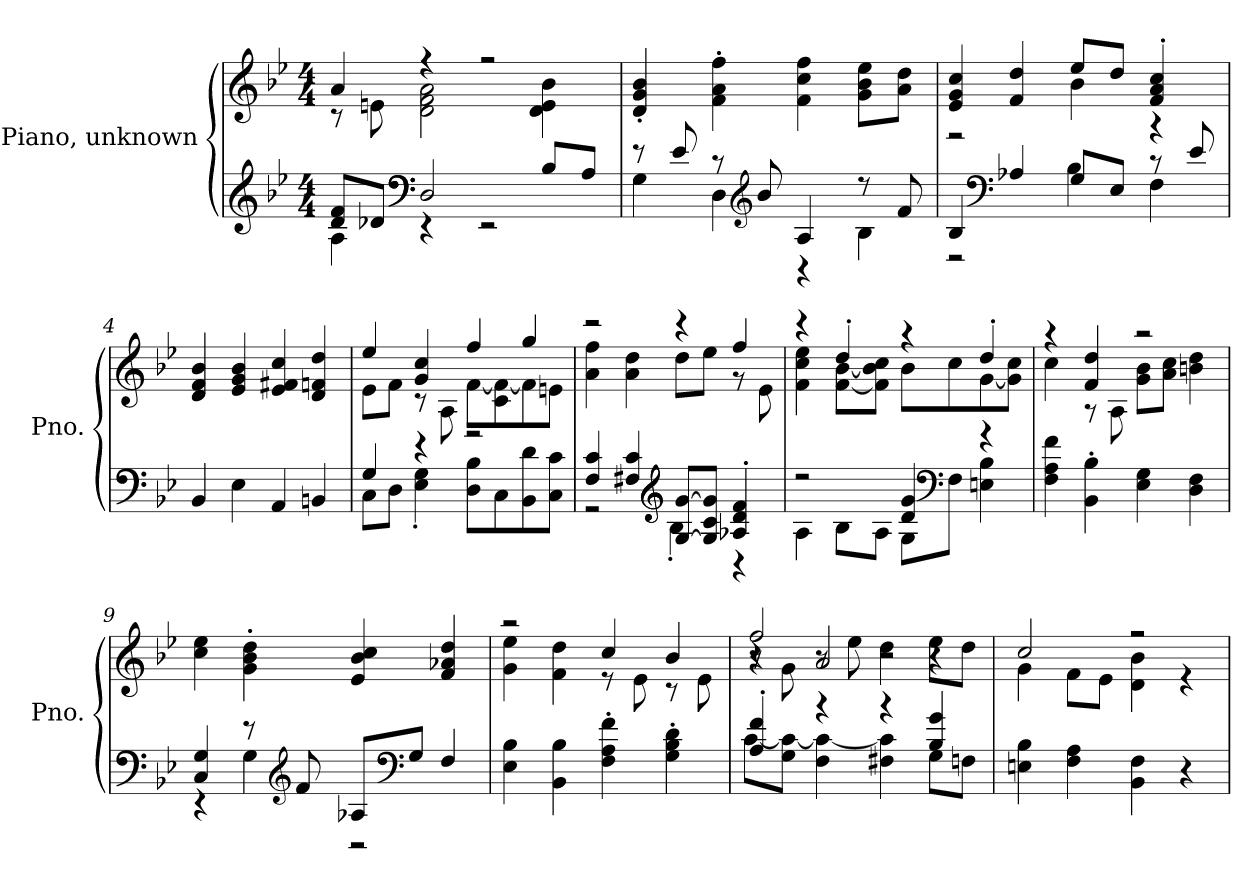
**kern	**kern
*part1	*part1
*staff2	*staff1
*I"Piano, unknown	*
*I'Pno.	*
*clefG2	*clefG2
*k[b-e-]	*k[b-e-]
*M4/4	*M4/4
*MM120	*MM120
=1	=1
*^	*^
8d/ 8f/L	4A\	4a/	8r
8d-X/J	.	.	8en\
*clefF4	*	*	*
2D/	4r	4r	2d\ 2f\ 2a\
.	2r	2r	.
8B-/L	.	.	4d\ 4e\ 4b-\
8A/J	.	.	.
*	*	*v	*v
=2	=2	=2
8r	4G\	4d/' 4g/' 4b-/'
8e-/	.	.
8r	4D\	4f\' 4a\' 4ff\'
*clefG2	*	*
8b-/	.	.
4A/	4r	4f\ 4cc\ 4ff\
8r	4B-\	8g\ 8b-\ 8ee-\L
8f/	.	8a\ 8dd\J
=3	=3	=3
*	*	*^
4B-/	2r	4e-/ 4g/ 4cc/	2r
*clefF4	*	*	*
4A-X/	.	4f/ 4dd/	.
8G/L	4B-\	8ee-/L	4b-\
8E-/J	.	8dd/J	.
8r	4F\	4f/' 4a/' 4cc/'	4r
8e-/	.	.	.
*v	*v	*	*
*	*v	*v
=4	=4
4BB-/	4d/ 4f/ 4b-/
4E-\	4e-/ 4g/ 4b-/
4AA/	4e-/ 4f#X/ 4cc/
4BBn/	4d/ 4fn/ 4dd/
!!LO:LB:g=z
=5	=5
*^	*^
4G/	8C\L	4ee-/	8e-\L
.	8D\J	.	8f\J
4r	4E-\' 4G\'	4g/ 4cc/	8r
.	.	.	8A\
2r	8D\ 8B-\L	4ff/	[8f\L
.	8C\	.	8c\ 8f\_
.	8BB-\ 8d\	4gg/	8f\]
.	8C\ 8c\J	.	8en\J
=6	=6	=6	=6
4F/ 4c/	2r	2r	4a\ 4ff\
4F#X/ 4c/	.	.	4a\ 4dd\
*clefG2	*	*	*
[8G/ [8g/L	4B-'\	4r	8dd\L
8G/] 8c/ 8g/]J	.	.	8ee-\J
4A-X/' 4d/' 4f/'	4r	4ff/	8r
.	.	.	8e-\
=7	=7	=7	=7
2r	4A\	4r	4f\ 4cc\ 4ee-\
.	8B-\L	4dd'/	[8f\ [8b-\L
.	8A\J	.	8f\] 8b-\] 8cc\J
4d/ 4g/	8G\L	4r	8b-\L
*clefF4	*	*	*
.	8F\J	.	8cc\
4r	4En\ 4B-\	4dd'/	[8g\
.	.	.	8g\] 8cc\J
*v	*v	*	*
=8	=8	=8
4F\ 4A\ 4f\	4r	4cc\
4BB-\' 4B-\'	4f/ 4dd/	8r
.	.	8A\
4E-\ 4G\	2r	8g\ 8b-\L
.	.	8a\ 8cc\J
4D\ 4F\	.	4bn\ 4dd\
*	*v	*v
!!LO:LB:g=z
=9	=9
*^	*
4C/ 4G/	4r	4cc\ 4ee-\
8r	4G\	4g\' 4b-\' 4dd\'
*clefG2	*	*
8f/	.	.
8A-X/L	2r	4e-/ 4b-/ 4cc/
*clefF4	*	*
8G/J	.	.
4F/	.	4f/ 4a-X/ 4dd/
*v	*v	*
=10	=10
*	*^
4E-\ 4B-\	2r	4g\ 4ee-\
4BB-\ 4B-\	.	4f\ 4dd\
4F\' 4A\' 4f\'	4cc/	8r
.	.	8e-\
4G\' 4B-\' 4d\'	4b-/	8r
.	.	8e-\
=11	=11	=11
*^	*	*^
4A/' 4f/'	[8c\L	2ff/	8r	4r
.	8G\ 8c\_J	.	8g\	.
4r	4F\ 4c\_	.	8r	2a/
.	.	.	8ee-\	.
4r	4F#X\ 4c\]	2r	4dd\	.
4B-/ 4g/	8G\L	.	8ee-\L	4r
.	8Fn\J	.	8dd\J	.
*v	*v	*	*	*
*	*	*v	*v
=12	=12	=12
4En\ 4B-\	2cc/	4g\
4F\ 4A\	.	8f\L
.	.	8e-\J
4BB-\ 4F\	2r	4d\ 4b-\
4r	.	4r
*	*v	*v
=	=
*-	*-
